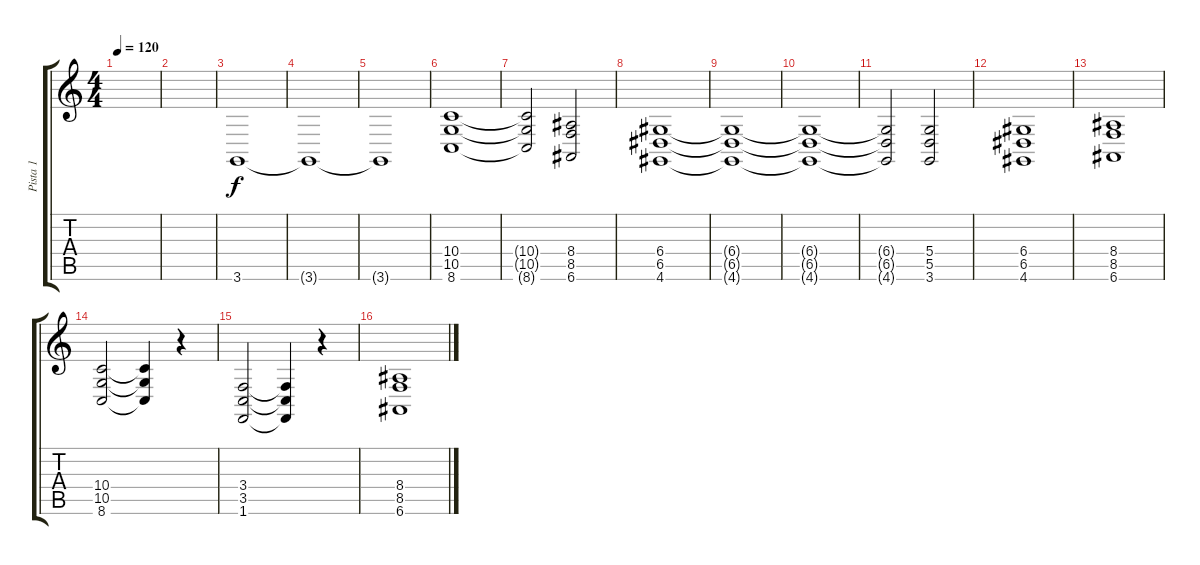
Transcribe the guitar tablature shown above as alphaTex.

\track ("Pista 1" "Pista 1") {instrument stringensemble1}
\staff {score tabs}
\tuning (E4 B3 G3 D3 A2 E2) {hide}
\ts (4 4)
\tempo 120
\clef g2
\ks c
|
|
3.6.1 |
3.6{t}.1 |
3.6{t}.1 |
(10.4 10.5 8.6).1 |
(10.4{t} 10.5{t} 8.6{t}).2 (8.4 8.5 6.6).2 |
(6.4 6.5 4.6).1 |
(6.4{t} 6.5{t} 4.6{t}).1 |
(6.4{t} 6.5{t} 4.6{t}).1 |
(6.4{t} 6.5{t} 4.6{t}).2 (5.4 5.5 3.6).2 |
(6.4 6.5 4.6).1 |
(8.4 8.5 6.6).1 |
(10.4 10.5 8.6).2 (10.4{t} 10.5{t} 8.6{t}).4 r.4 |
(3.4 3.5 1.6).2 (3.4{t} 3.5{t} 1.6{t}).4 r.4 |
(8.4 8.5 6.6).1
